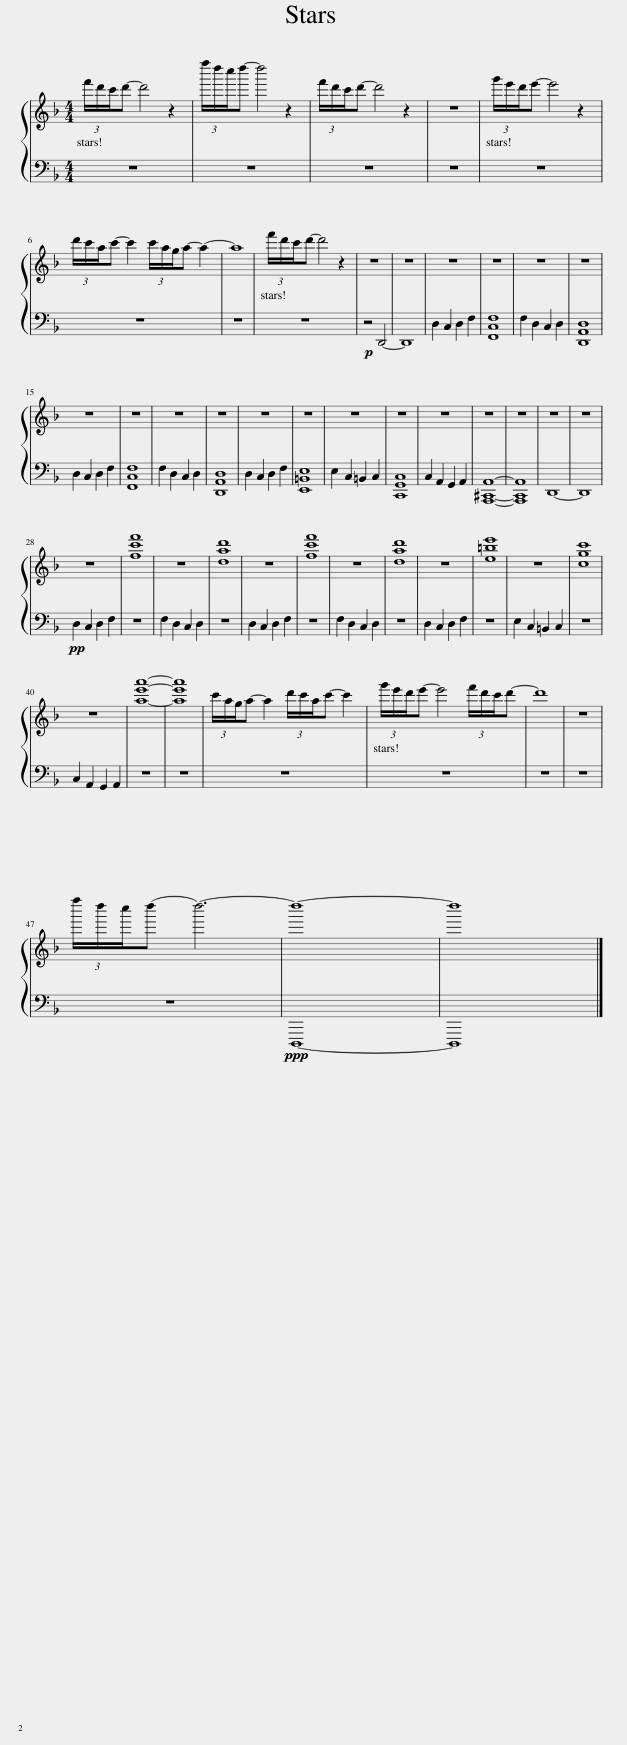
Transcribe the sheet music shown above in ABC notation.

X:1
%%score { 1 | 2 }
L:1/8
M:4/4
I:linebreak $
K:F
V:1 treble
V:2 bass
V:1
 (3f'/d'/c'/d'- d'4 z2 | (3f''/d''/c''/d''- d''4 z2 | (3f'/d'/c'/d'- d'4 z2 | z8 | (3g'/e'/d'/e'- e'4 z2 |$ %5
 (3d'/c'/a/c'- c'2 (3c'/a/g/a- a2- | a8 | (3f'/d'/c'/d'- d'4 z2 | z8 | z8 | %10
 z8 | z8 | z8 | z8 |$ z8 | %15
 z8 | z8 | z8 | z8 | z8 | %20
 z8 | z8 | z8 | z8 | z8 | %25
 z8 | z8 |$ z8 | [fc'f']8 | z8 | %30
 [dad']8 | z8 | [fc'f']8 | z8 | [dad']8 | %35
 z8 | [e=be']8 | z8 | [cgc']8 |$ z8 | %40
 [ae'a']8- | [ae'a']8 | (3c'/a/g/a- a2 (3d'/c'/a/c'- c'2 | (3g'/e'/d'/e'- e'4 (3f'/d'/c'/d'- | d'8 | %45
 z8 |$ (3f''/d''/c''/d''- d''6- | d''8- | d''8 |] %49
V:2
 z8 | z8 | z8 | z8 | z8 |$ %5
 z8 | z8 | z8 |!p! z4 D,,4- | D,,8 | %10
 D,2 C,2 D,2 F,2 | [F,,C,F,]8 | F,2 D,2 C,2 D,2 | [D,,A,,D,]8 |$ D,2 C,2 D,2 F,2 | %15
 [F,,C,F,]8 | F,2 D,2 C,2 D,2 | [D,,A,,D,]8 | D,2 C,2 D,2 F,2 | [E,,=B,,E,]8 | %20
 E,2 C,2 =B,,2 C,2 | [C,,G,,C,]8 | C,2 A,,2 G,,2 A,,2 | [A,,,^C,,A,,]8- | [A,,,C,,A,,]8 | %25
 D,,8- | D,,8 |$!pp! D,2 C,2 D,2 F,2 | z8 | F,2 D,2 C,2 D,2 | %30
 z8 | D,2 C,2 D,2 F,2 | z8 | F,2 D,2 C,2 D,2 | z8 | %35
 D,2 C,2 D,2 F,2 | z8 | E,2 C,2 =B,,2 C,2 | z8 |$ C,2 A,,2 G,,2 A,,2 | %40
 z8 | z8 | z8 | z8 | z8 | %45
 z8 |$ z8 |!ppp! D,,,8- | D,,,8 |] %49
